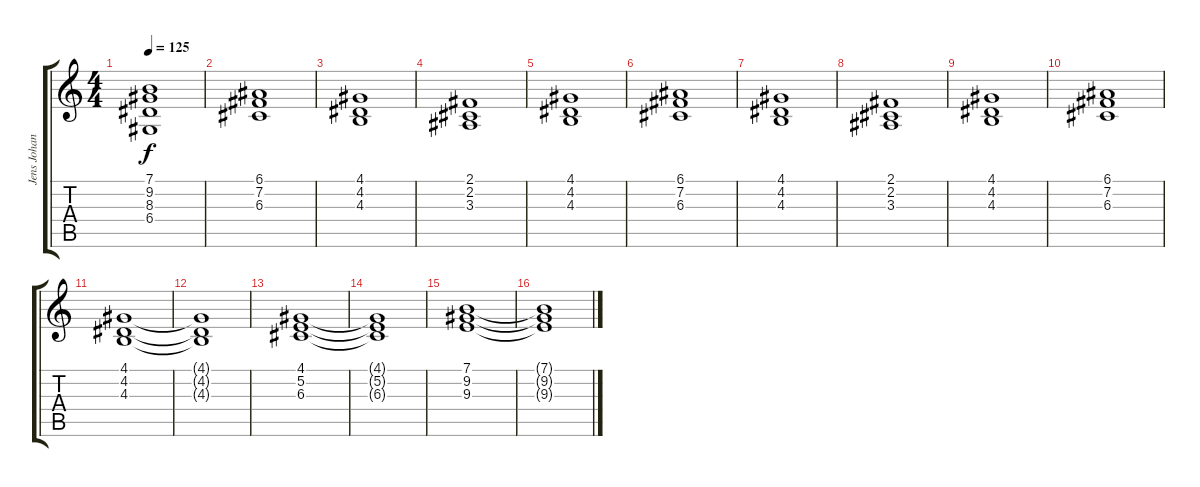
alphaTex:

\track ("Jens Johansson" "Jens Johan") {instrument stringensemble1}
\staff {score tabs}
\tuning (E4 B3 G3 D3 A2 E2) {hide}
\ts (4 4)
\tempo 125
\clef g2
\ks c
(7.1 9.2 8.3 6.4).1{dy f} |
(6.1 7.2 6.3).1 |
(4.1 4.2 4.3).1 |
(2.1 2.2 3.3).1 |
(4.1 4.2 4.3).1 |
(6.1 7.2 6.3).1 |
(4.1 4.2 4.3).1 |
(2.1 2.2 3.3).1 |
(4.1 4.2 4.3).1 |
(6.1 7.2 6.3).1 |
(4.1 4.2 4.3).1 |
(4.1{t} 4.2{t} 4.3{t}).1 |
(4.1 5.2 6.3).1 |
(4.1{t} 5.2{t} 6.3{t}).1 |
(7.1 9.2 9.3).1 |
(7.1{t} 9.2{t} 9.3{t}).1
